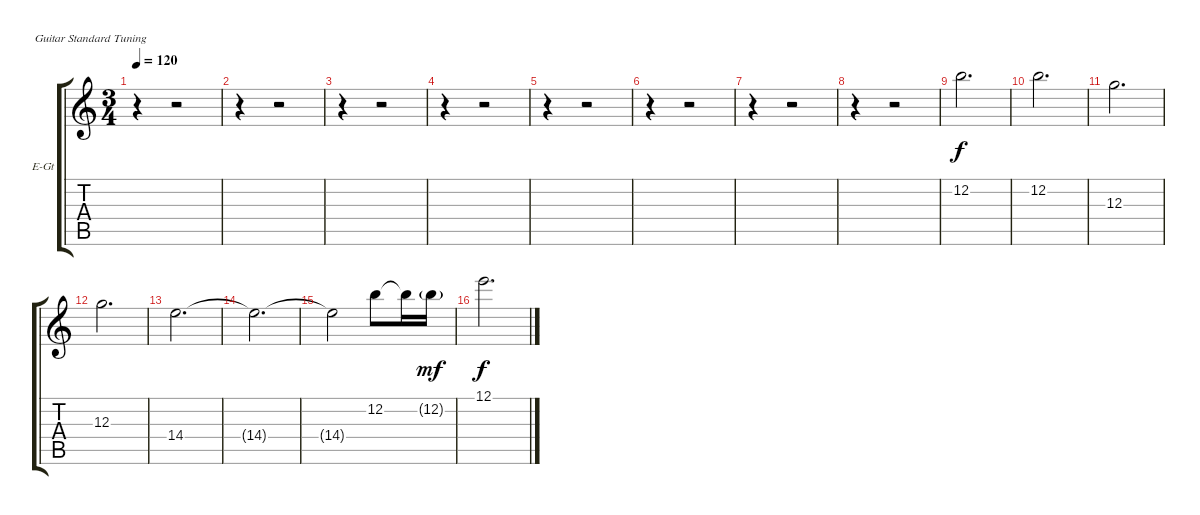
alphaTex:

\bracketExtendMode groupsimilarinstruments
\firstSystemTrackNameOrientation horizontal
\otherSystemsTrackNameOrientation horizontal
\track ("Piste 5" "E-Gt") {instrument overdrivenguitar}
\staff {score tabs}
\tuning (E4 B3 G3 D3 A2 E2)
\ts (3 4)
\tempo 120
\clef g2
\ks c
r.4{dy f} r.2 |
r.4 r.2 |
r.4 r.2 |
r.4 r.2 |
r.4 r.2 |
r.4 r.2 |
r.4 r.2 |
r.4 r.2 |
12.2.2{d} |
12.2.2{d} |
12.3.2{d} |
12.3.2{d} |
14.4.2{d} |
14.4{t}.2{d} |
14.4{t}.2 12.2.8 12.2{t}.16 12.2{g}.16{dy mf} |
12.1.2{d dy f}
